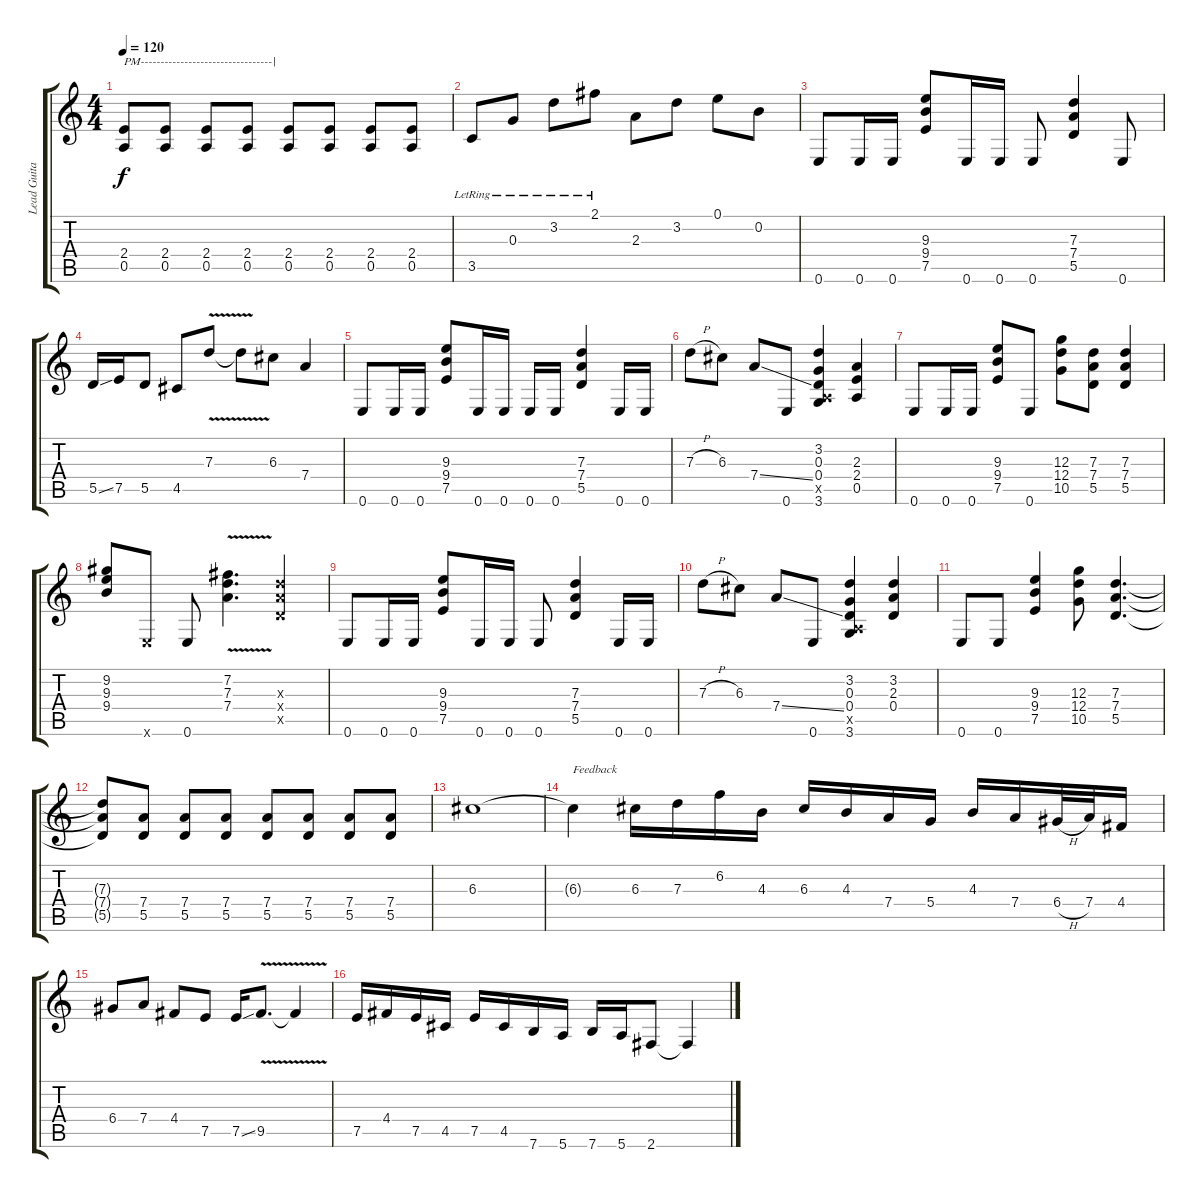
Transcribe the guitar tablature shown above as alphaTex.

\track ("Lead Guitar" "Lead Guita") {instrument overdrivenguitar}
\staff {score tabs}
\tuning (E4 B3 G3 D3 A2 E2) {hide}
\ts (4 4)
\tempo 120
\clef g2
\ks c
(2.4 0.5).8{txt "PM---------------------------------|" dy f} (2.4 0.5).8 (2.4 0.5).8 (2.4 0.5).8 (2.4 0.5).8 (2.4 0.5).8 (2.4 0.5).8 (2.4 0.5).8 |
3.5{lr}.8 0.3{lr}.8 3.2{lr}.8 2.1{lr}.8 2.3.8 3.2.8 0.1.8 0.2.8 |
0.6.8 0.6.16 0.6.16 (9.3 9.4 7.5).8 0.6.16 0.6.16 0.6.8 (7.3 7.4 5.5).4 0.6.8 |
5.5{ss}.16 7.5.16 5.5.8 4.5.8 7.3{v}.8 7.3{v t}.8 6.3.8 7.4.4 |
0.6.8 0.6.16 0.6.16 (9.3 9.4 7.5).8 0.6.16 0.6.16 0.6.16 0.6.16 (7.3 7.4 5.5).4 0.6.16 0.6.16 |
7.3{h}.8 6.3.8 7.4{ss}.8 0.6.8 (3.2 0.3 0.4 0.5{x} 3.6).4 (2.3 2.4 0.5).4 |
0.6.8 0.6.16 0.6.16 (9.3 9.4 7.5).8 0.6.8 (12.3 12.4 10.5).8 (7.3 7.4 5.5).8 (7.3 7.4 5.5).4 |
(9.2 9.3 9.4).8 0.6{x}.8 0.6.8 (7.2{v} 7.3{v} 7.4{v}).4{d} (7.3{x} 7.4{x} 5.5{x}).4 |
0.6.8 0.6.16 0.6.16 (9.3 9.4 7.5).8 0.6.16 0.6.16 0.6.8 (7.3 7.4 5.5).4 0.6.16 0.6.16 |
7.3{h}.8 6.3.8 7.4{ss}.8 0.6.8 (3.2 0.3 0.4 0.5{x} 3.6).4 (3.2 2.3 0.4).4 |
0.6.8 0.6.8 (9.3 9.4 7.5).4 (12.3 12.4 10.5).8 (7.3 7.4 5.5).4{d} |
(7.3{t} 7.4{t} 5.5{t}).8 (7.4 5.5).8 (7.4 5.5).8 (7.4 5.5).8 (7.4 5.5).8 (7.4 5.5).8 (7.4 5.5).8 (7.4 5.5).8 |
6.3.1 |
6.3{t}.4{txt "Feedback"} 6.3.16 7.3.16 6.2.16 4.3.16 6.3.16 4.3.16 7.4.16 5.4.16 4.3.16 7.4.16 6.4{h}.32 7.4.32 4.4.16 |
6.4.8 7.4.8 4.4.8 7.5.8 7.5{ss}.16 9.5{v}.8{d} 9.5{v t}.4 |
7.5.16 4.4.16 7.5.16 4.5.16 7.5.16 4.5.16 7.6.16 5.6.16 7.6.16 5.6.16 2.6.8 2.6{t}.4
